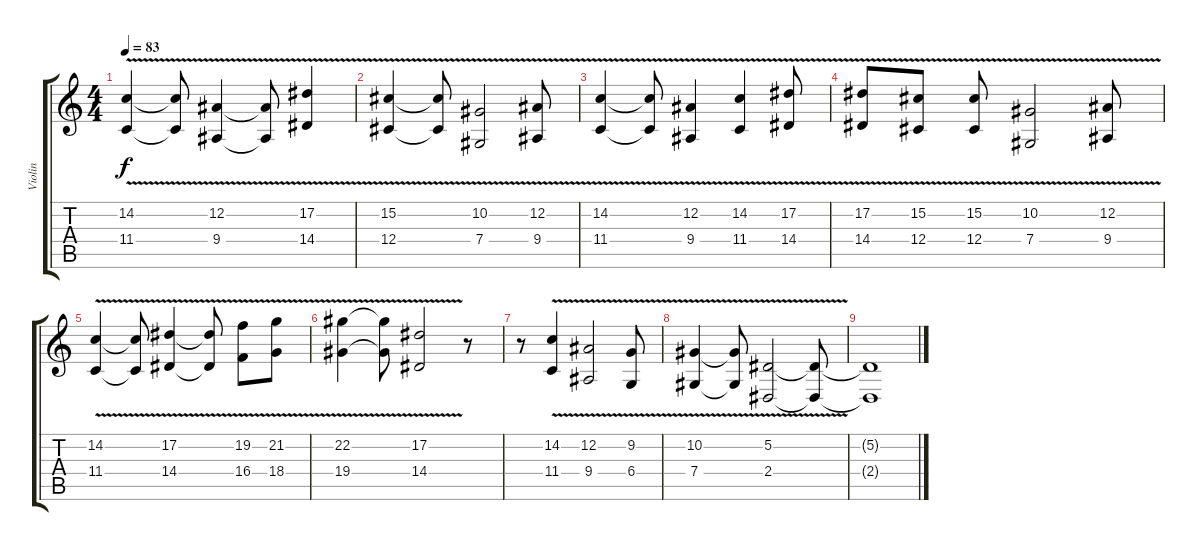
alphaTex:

\track ("Violin" "Violin") {instrument violin}
\staff {score tabs}
\tuning (Eb4 Bb3 Gb3 Db3 Ab2 Eb2) {hide}
\ts (4 4)
\tempo 83
\clef g2
\ks c
(14.2{v} 11.4{v}).4{dy f} (14.2{t} 11.4{t}).8 (12.2{v} 9.4{v}).4 (12.2{t} 9.4{t}).8 (17.2{v} 14.4{v}).4 |
(15.2{v} 12.4{v}).4 (15.2{t} 12.4{t}).8 (10.2{v} 7.4{v}).2 (12.2{v} 9.4{v}).8 |
(14.2{v} 11.4{v}).4 (14.2{t} 11.4{t}).8 (12.2{v} 9.4{v}).4 (14.2{v} 11.4{v}).4 (17.2{v} 14.4{v}).8 |
(17.2{v} 14.4{v}).8 (15.2{v} 12.4{v}).8 (15.2{v} 12.4{v}).8 (10.2{v} 7.4{v}).2 (12.2{v} 9.4{v}).8 |
(14.2{v} 11.4{v}).4 (14.2{t} 11.4{t}).8 (17.2{v} 14.4{v}).4 (17.2{t} 14.4{t}).8 (19.2{v} 16.4{v}).8 (21.2{v} 18.4{v}).8 |
(22.2{v} 19.4{v}).4 (22.2{t} 19.4{t}).8 (17.2{v} 14.4{v}).2 r.8 |
r.8 (14.2{v} 11.4{v}).4 (12.2{v} 9.4{v}).2 (9.2{v} 6.4{v}).8 |
(10.2{v} 7.4{v}).4 (10.2{t} 7.4{t}).8 (5.2{v} 2.4{v}).2 (5.2{t} 2.4{t}).8 |
(5.2{t} 2.4{t}).1
